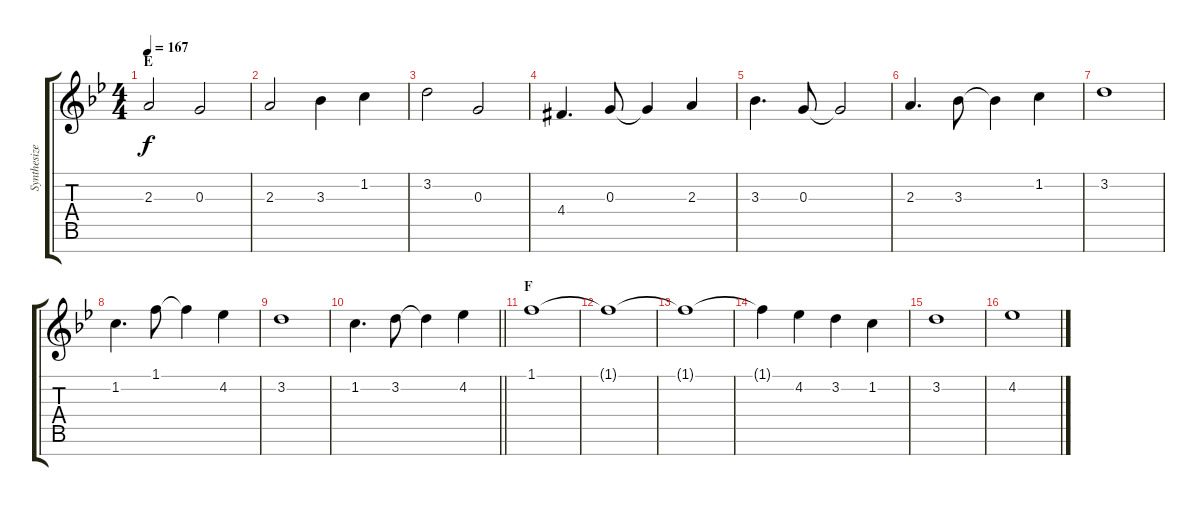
\track ("Synthesizer" "Synthesize") {instrument fx5brightness}
\staff {score tabs}
\tuning (E5 B4 G4 D4 A3 E3 B2) {hide}
\ts (4 4)
\section ("" "E")
\tempo 167
\clef g2
\ks bb
2.3.2{dy f} 0.3.2 |
2.3.2 3.3.4 1.2.4 |
3.2.2 0.3.2 |
4.4{acc #}.4{d} 0.3.8 0.3{t}.4 2.3.4 |
3.3.4{d} 0.3.8 0.3{t}.2 |
2.3.4{d} 3.3.8 3.3{t}.4 1.2.4 |
3.2.1 |
1.2.4{d} 1.1.8 1.1{t}.4 4.2.4 |
3.2.1 |
\barLineRight lightlight
1.2.4{d} 3.2.8 3.2{t}.4 4.2.4 |
\section ("" "F")
1.1.1 |
1.1{t}.1 |
1.1{t}.1 |
1.1{t}.4 4.2.4 3.2.4 1.2.4 |
3.2.1 |
4.2.1
